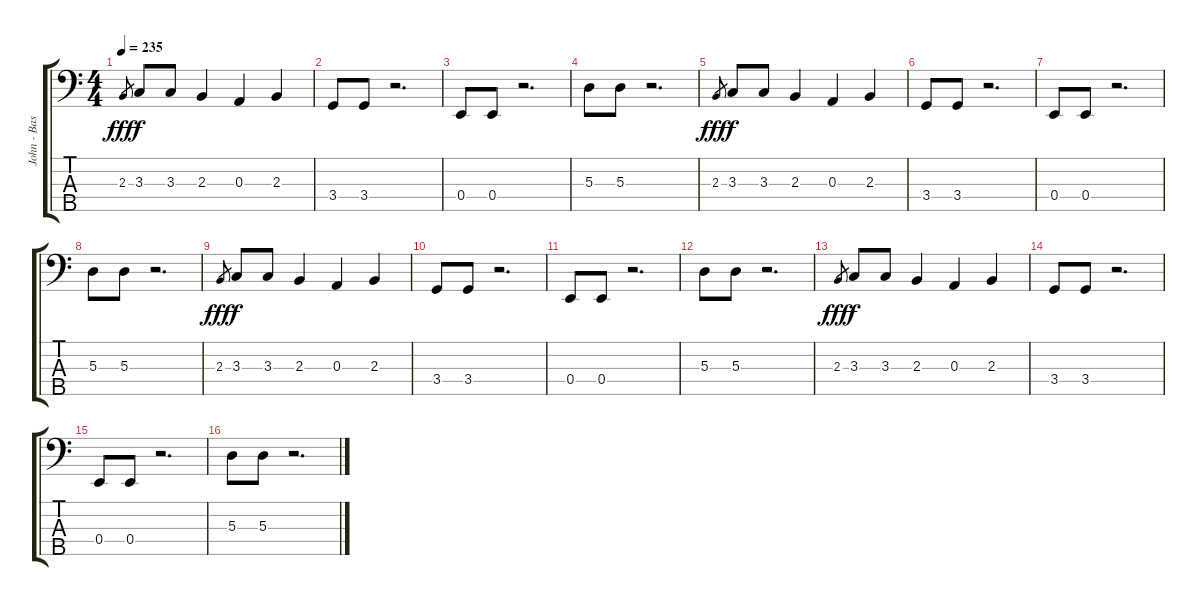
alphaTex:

\track ("John - Bass" "John - Bas") {instrument electricbassfinger}
\staff {score tabs}
\tuning (G2 D2 A1 E1 B0) {hide}
\ts (4 4)
\tempo 235
\clef f4
\ks c
2.3.8{gr dy fff} 3.3.8{dy f} 3.3.8 2.3.4 0.3.4 2.3.4 |
3.4.8 3.4.8 r.2{d} |
0.4.8 0.4.8 r.2{d} |
5.3.8 5.3.8 r.2{d} |
2.3.8{gr dy fff} 3.3.8{dy f} 3.3.8 2.3.4 0.3.4 2.3.4 |
3.4.8 3.4.8 r.2{d} |
0.4.8 0.4.8 r.2{d} |
5.3.8 5.3.8 r.2{d} |
2.3.8{gr dy fff} 3.3.8{dy f} 3.3.8 2.3.4 0.3.4 2.3.4 |
3.4.8 3.4.8 r.2{d} |
0.4.8 0.4.8 r.2{d} |
5.3.8 5.3.8 r.2{d} |
2.3.8{gr dy fff} 3.3.8{dy f} 3.3.8 2.3.4 0.3.4 2.3.4 |
3.4.8 3.4.8 r.2{d} |
0.4.8 0.4.8 r.2{d} |
5.3.8 5.3.8 r.2{d}
